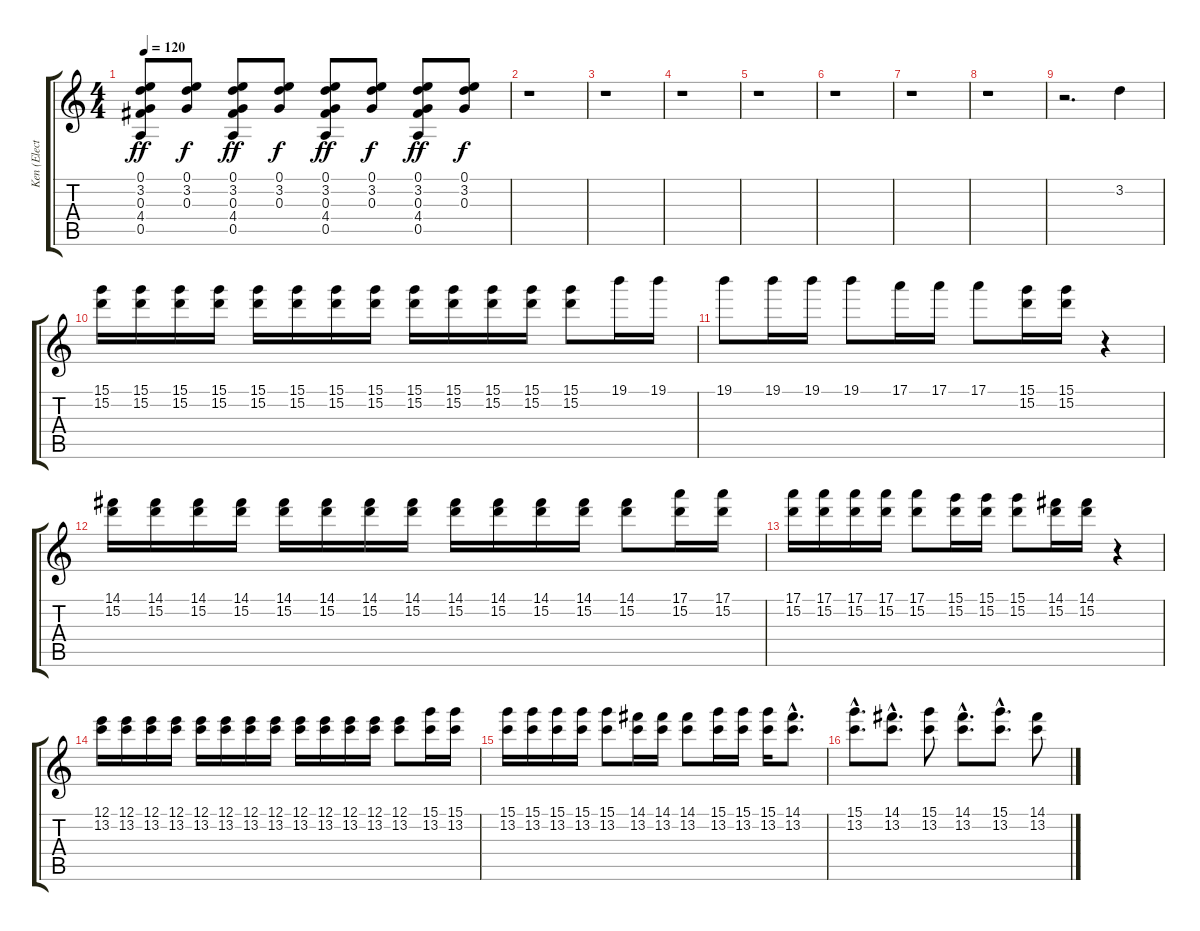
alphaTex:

\track ("Ken (Electric)" "Ken (Elect") {instrument distortionguitar}
\staff {score tabs}
\tuning (E4 B3 G3 D3 A2 E2) {hide}
\ts (4 4)
\tempo 120
\clef g2
\ks c
(0.1 3.2 0.3 4.4 0.5).8{dy ff} (0.1 3.2 0.3).8{dy f} (0.1 3.2 0.3 4.4 0.5).8{dy ff} (0.1 3.2 0.3).8{dy f} (0.1 3.2 0.3 4.4 0.5).8{dy ff} (0.1 3.2 0.3).8{dy f} (0.1 3.2 0.3 4.4 0.5).8{dy ff} (0.1 3.2 0.3).8{dy f} |
r.1 |
r.1 |
r.1 |
r.1 |
r.1 |
r.1 |
r.1 |
r.2{d} 3.2.4{balance 9 instrument distortionguitar} |
(15.1 15.2).16 (15.1 15.2).16 (15.1 15.2).16 (15.1 15.2).16 (15.1 15.2).16 (15.1 15.2).16 (15.1 15.2).16 (15.1 15.2).16 (15.1 15.2).16 (15.1 15.2).16 (15.1 15.2).16 (15.1 15.2).16 (15.1 15.2).8 19.1.16 19.1.16 |
19.1.8 19.1.16 19.1.16 19.1.8 17.1.16 17.1.16 17.1.8 (15.1 15.2).16 (15.1 15.2).16 r.4 |
(14.1 15.2).16 (14.1 15.2).16 (14.1 15.2).16 (14.1 15.2).16 (14.1 15.2).16 (14.1 15.2).16 (14.1 15.2).16 (14.1 15.2).16 (14.1 15.2).16 (14.1 15.2).16 (14.1 15.2).16 (14.1 15.2).16 (14.1 15.2).8 (17.1 15.2).16 (17.1 15.2).16 |
(17.1 15.2).16 (17.1 15.2).16 (17.1 15.2).16 (17.1 15.2).16 (17.1 15.2).8 (15.1 15.2).16 (15.1 15.2).16 (15.1 15.2).8 (14.1 15.2).16 (14.1 15.2).16 r.4 |
(12.1 13.2).16 (12.1 13.2).16 (12.1 13.2).16 (12.1 13.2).16 (12.1 13.2).16 (12.1 13.2).16 (12.1 13.2).16 (12.1 13.2).16 (12.1 13.2).16 (12.1 13.2).16 (12.1 13.2).16 (12.1 13.2).16 (12.1 13.2).8 (15.1 13.2).16 (15.1 13.2).16 |
(15.1 13.2).16 (15.1 13.2).16 (15.1 13.2).16 (15.1 13.2).16 (15.1 13.2).8 (14.1 13.2).16 (14.1 13.2).16 (14.1 13.2).8 (15.1 13.2).16 (15.1 13.2).16 (15.1 13.2).16 (14.1{hac} 13.2{hac}).8{d} |
(15.1{hac} 13.2{hac}).8{d} (14.1{hac} 13.2{hac}).8{d} (15.1 13.2).8 (14.1{hac} 13.2{hac}).8{d} (15.1{hac} 13.2{hac}).8{d} (14.1 13.2).8
